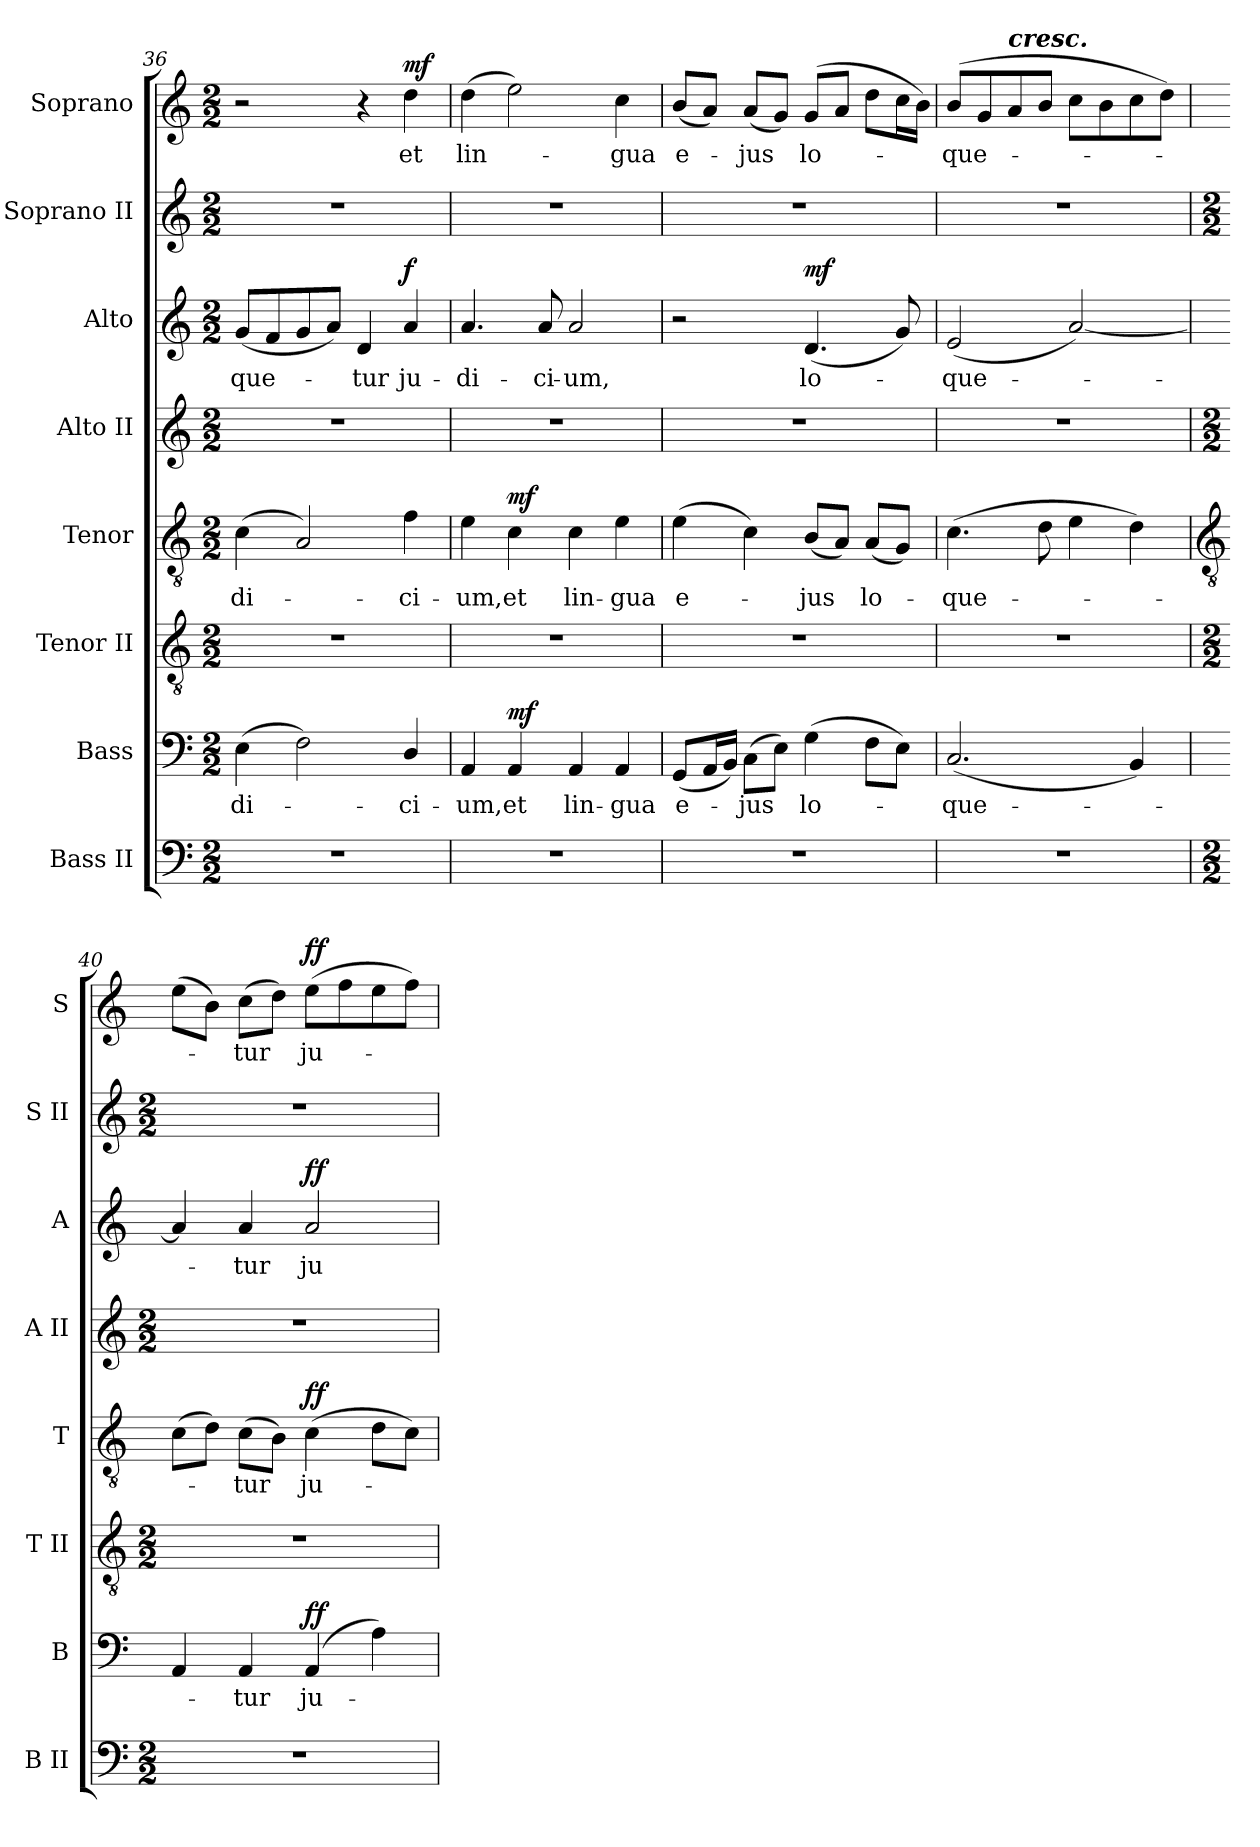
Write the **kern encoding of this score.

**kern	**kern	**text	**dynam	**kern	**kern	**text	**dynam	**kern	**kern	**text	**dynam	**kern	**kern	**text	**dynam
*part8	*part7	*part7	*part7	*part6	*part5	*part5	*part5	*part4	*part3	*part3	*part3	*part2	*part1	*part1	*part1
*staff8	*staff7	*staff7	*staff7	*staff6	*staff5	*staff5	*staff5	*staff4	*staff3	*staff3	*staff3	*staff2	*staff1	*staff1	*staff1
*I"Bass II	*I"Bass	*	*	*I"Tenor II	*I"Tenor	*	*	*I"Alto II	*I"Alto	*	*	*I"Soprano II	*I"Soprano	*	*
*I'B II	*I'B	*	*	*I'T II	*I'T	*	*	*I'A II	*I'A	*	*	*I'S II	*I'S	*	*
*clefF4	*clefF4	*	*	*clefGv2	*clefGv2	*	*	*clefG2	*clefG2	*	*	*clefG2	*clefG2	*	*
*k[]	*k[]	*	*	*k[]	*k[]	*	*	*k[]	*k[]	*	*	*k[]	*k[]	*	*
*C:	*C:	*	*	*C:	*C:	*	*	*C:	*C:	*	*	*C:	*C:	*	*
*M2/2	*M2/2	*	*	*M2/2	*M2/2	*	*	*M2/2	*M2/2	*	*	*M2/2	*M2/2	*	*
=36	=36	=36	=36	=36	=36	=36	=36	=36	=36	=36	=36	=36	=36	=36	=36
!	!	!LO:LY:b	!	!	!	!LO:LY:b	!	!	!	!LO:LY:b	!	!	!	!	!
1r	(>4E	-di-	.	1r	(>4c	-di-	.	1r	(<8gL	que-	.	1r	2r	.	.
.	.	.	.	.	.	.	.	.	8f	.	.	.	.	.	.
.	2F)	.	.	.	2A)	.	.	.	8g	.	.	.	.	.	.
.	.	.	.	.	.	.	.	.	8aJ)	.	.	.	.	.	.
!	!	!	!	!	!	!	!	!	!	!LO:LY:b	!	!	!	!	!
.	.	.	.	.	.	.	.	.	4d	tur	.	.	4r	.	.
!	!	!LO:LY:b	!	!	!	!LO:LY:b	!	!	!	!LO:LY:b	!LO:DY:b	!	!	!LO:LY:b	!LO:DY:b
.	4D/	ci-	.	.	4f	ci-	.	.	4a	ju-	f	.	4dd	et	mf
=37	=37	=37	=37	=37	=37	=37	=37	=37	=37	=37	=37	=37	=37	=37	=37
!	!	!LO:LY:b	!	!	!	!LO:LY:b	!	!	!	!LO:LY:b	!	!	!	!LO:LY:b	!
1r	4AA	-um,	.	1r	4e	-um,	.	1r	4.a	-di-	.	1r	(>4dd	lin-	.
!	!	!LO:LY:b	!LO:DY:b	!	!	!LO:LY:b	!LO:DY:b	!	!	!	!	!	!	!	!
.	4AA	et	mf	.	4c	et	mf	.	.	.	.	.	2ee)	.	.
!	!	!	!	!	!	!	!	!	!	!LO:LY:b	!	!	!	!	!
.	.	.	.	.	.	.	.	.	8a	-ci-	.	.	.	.	.
!	!	!LO:LY:b	!	!	!	!LO:LY:b	!	!	!	!LO:LY:b	!	!	!	!	!
.	4AA	lin-	.	.	4c	lin-	.	.	2a	-um,	.	.	.	.	.
!	!	!LO:LY:b	!	!	!	!LO:LY:b	!	!	!	!	!	!	!	!LO:LY:b	!
.	4AA	-gua	.	.	4e	-gua	.	.	.	.	.	.	4cc	gua	.
=38	=38	=38	=38	=38	=38	=38	=38	=38	=38	=38	=38	=38	=38	=38	=38
!	!	!LO:LY:b	!	!	!	!LO:LY:b	!	!	!	!	!	!	!	!LO:LY:b	!
1r	(<8GGL	e-	.	1r	(>4e	e-	.	1r	2r	.	.	1r	(<8bL	e-	.
.	16AAL	.	.	.	.	.	.	.	.	.	.	.	8aJ)	.	.
.	16BBJJ)	.	.	.	.	.	.	.	.	.	.	.	.	.	.
!	!	!LO:LY:b	!	!	!	!	!	!	!	!	!	!	!	!LO:LY:b	!
.	(>8CL	jus	.	.	4c)	.	.	.	.	.	.	.	(<8aL	jus	.
.	8EJ)	.	.	.	.	.	.	.	.	.	.	.	8gJ)	.	.
!	!	!LO:LY:b	!	!	!	!LO:LY:b	!	!	!	!LO:LY:b	!LO:DY:b	!	!	!LO:LY:b	!
.	(>4G	lo-	.	.	(<8BL	jus	.	.	(<4.d	lo-	mf	.	(>8gL	lo-	.
.	.	.	.	.	8AJ)	.	.	.	.	.	.	.	8aJ	.	.
!	!	!	!	!	!	!LO:LY:b	!	!	!	!	!	!	!	!	!
.	8FL	.	.	.	(<8AL	lo-	.	.	.	.	.	.	8ddL	.	.
.	8EJ)	.	.	.	8GJ)	.	.	.	8g)	.	.	.	16ccL	.	.
.	.	.	.	.	.	.	.	.	.	.	.	.	16bJJ)	.	.
=39	=39	=39	=39	=39	=39	=39	=39	=39	=39	=39	=39	=39	=39	=39	=39
!	!	!LO:LY:b	!	!	!	!LO:LY:b	!	!	!	!LO:LY:b	!	!	!	!LO:LY:b	!
1r	(<2.C	que-	.	1r	(>4.c	que-	.	1r	(<2e	que-	.	1r	(<8bL	que-	.
.	.	.	.	.	.	.	.	.	.	.	.	.	8g	.	.
!	!	!	!	!	!	!	!	!	!	!	!	!	!LO:TX:a:Bi:t=cresc.	!	!
.	.	.	.	.	.	.	.	.	.	.	.	.	8a	.	.
.	.	.	.	.	8d	.	.	.	.	.	.	.	8bJ	.	.
.	.	.	.	.	4e	.	.	.	[2a)	.	.	.	8ccL	.	.
.	.	.	.	.	.	.	.	.	.	.	.	.	8b	.	.
.	4BB)	.	.	.	4d)	.	.	.	.	.	.	.	8cc	.	.
.	.	.	.	.	.	.	.	.	.	.	.	.	8ddJ)	.	.
!!LO:LB:g=z
=40	=40	=40	=40	=40	=40	=40	=40	=40	=40	=40	=40	=40	=40	=40	=40
*	*	*	*	*	*clefGv2	*	*	*	*	*	*	*	*	*	*
*M2/2	*	*	*	*M2/2	*	*	*	*M2/2	*	*	*	*M2/2	*	*	*
1r	4AA	.	.	1r	(>8cL	.	.	1r	4a]	.	.	1r	(8eeL	.	.
.	.	.	.	.	8dJ)	.	.	.	.	.	.	.	8bJ)	.	.
!	!	!LO:LY:b	!	!	!	!LO:LY:b	!	!	!	!LO:LY:b	!	!	!	!LO:LY:b	!
.	4AA	tur	.	.	(>8cL	tur	.	.	4a	tur	.	.	(>8ccL	tur	.
.	.	.	.	.	8BJ)	.	.	.	.	.	.	.	8ddJ)	.	.
!	!	!LO:LY:b	!LO:DY:b	!	!	!LO:LY:b	!LO:DY:b	!	!	!LO:LY:b	!LO:DY:b	!	!	!LO:LY:b	!LO:DY:b
.	(>4AA	ju-	ff	.	(>4c	ju-	ff	.	2a	ju-	ff	.	(>8eeL	ju-	ff
.	.	.	.	.	.	.	.	.	.	.	.	.	8ff	.	.
.	4A)	.	.	.	8dL	.	.	.	.	.	.	.	8ee	.	.
.	.	.	.	.	8cJ)	.	.	.	.	.	.	.	8ffJ)	.	.
=	=	=	=	=	=	=	=	=	=	=	=	=	=	=	=
*-	*-	*-	*-	*-	*-	*-	*-	*-	*-	*-	*-	*-	*-	*-	*-
